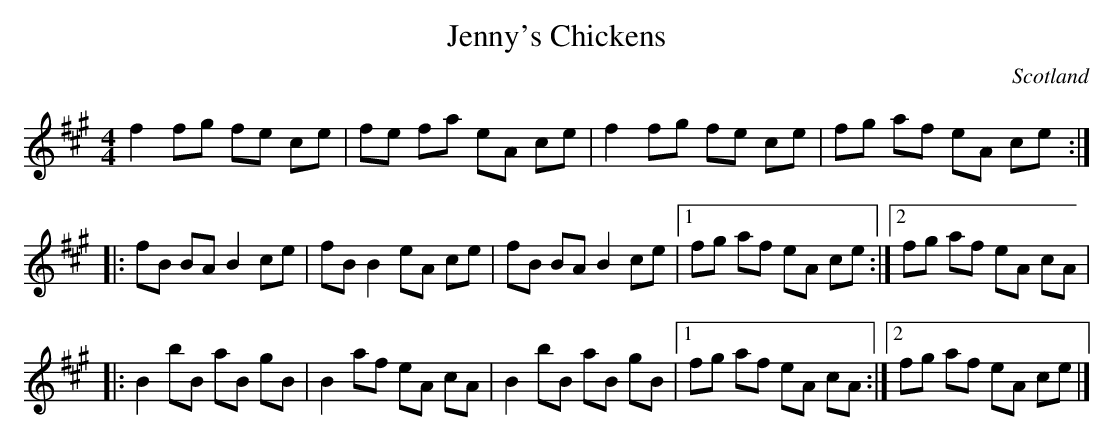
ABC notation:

X:1
T:Jenny's Chickens
O:Scotland
M:4/4
K:BDor
f2fg fe ce|fe fa eA ce|f2fg fe ce|fg af eA ce:|
|:fB BA B2ce|fBB2 eA ce|fB BA B2ce\
|1fg af eA ce:|2fg af eA cA|
|:B2bB aB gB|B2af eA cA|B2bB aB gB\
|1fg af eA cA:|2fg af eA ce|]
